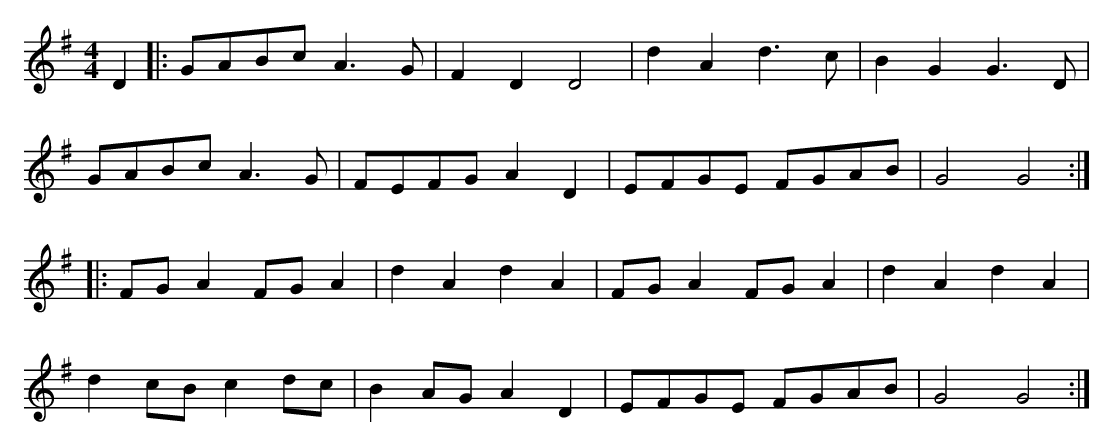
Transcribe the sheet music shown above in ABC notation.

X:1
M:4/4
K:G
D2|:GABc A3G|F2D2 D4|d2A2 d3c|B2G2 G3D|
GABc A3G|FEFG A2 D2|EFGE FGAB|G4G4:|
|:FGA2 FGA2|d2A2 d2A2|FGA2 FGA2|d2A2 d2A2|
d2cB c2 dc|B2AG A2D2|EFGE FGAB|G4 G4:|
